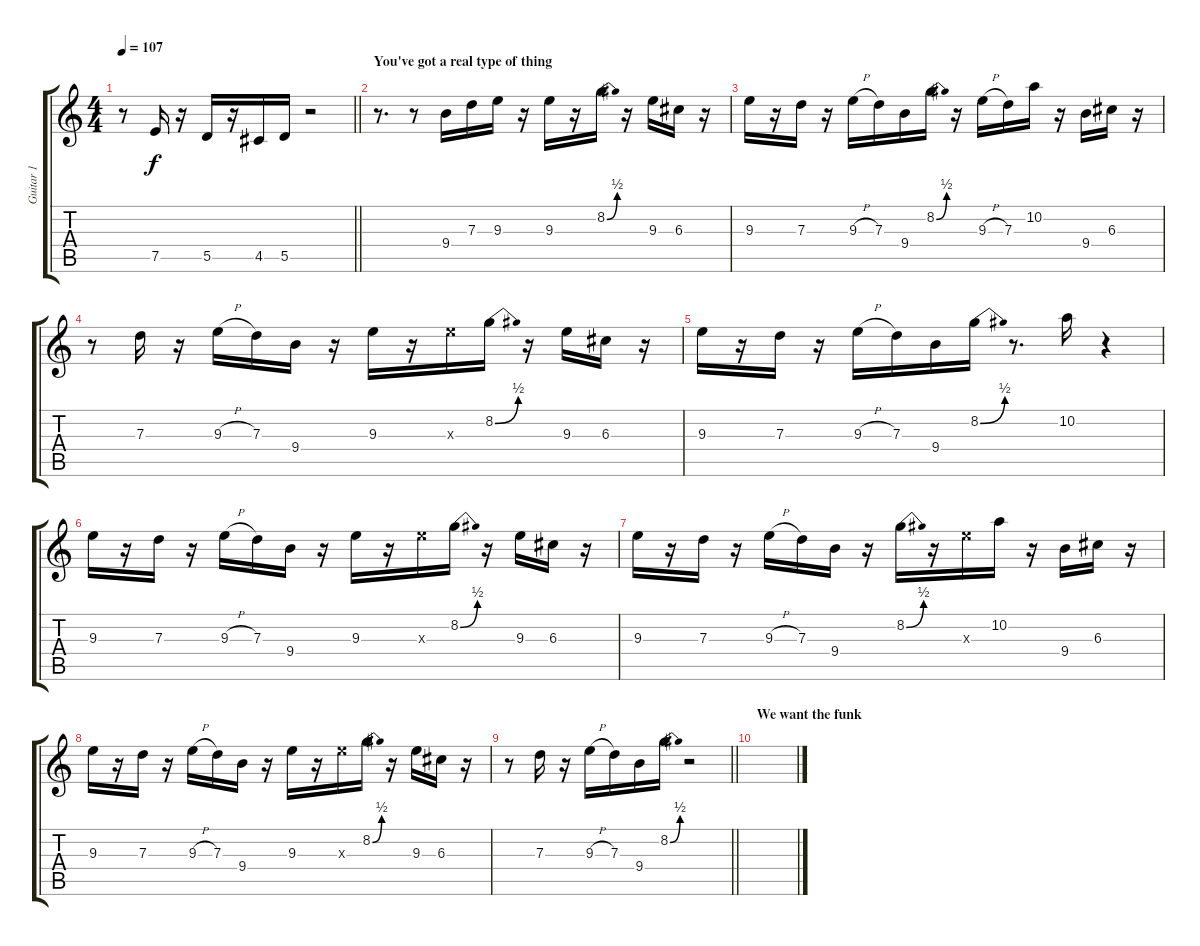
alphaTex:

\track ("Guitar 1" "Guitar 1") {instrument electricguitarclean}
\staff {score tabs}
\tuning (E4 B3 G3 D3 A2 E2) {hide}
\ts (4 4)
\tempo 107
\clef g2
\barLineRight lightlight
\ks c
r.8{dy f} 7.5.16 r.16 5.5.16 r.16 4.5.16 5.5.16 r.2 |
\section ("" "You've got a real type of thing")
r.8{d} r.8 9.4.16 7.3.16 9.3.16 r.16 9.3.16 r.16 8.2{be (bend 0 0 60 2)}.16 r.16 9.3.16 6.3.16 r.16 |
9.3.16 r.16 7.3.16 r.16 9.3{h}.16 7.3.16 9.4.16 8.2{be (bend 0 0 60 2)}.16 r.16 9.3{h}.16 7.3.16 10.2.16 r.16 9.4.16 6.3.16 r.16 |
r.8 7.3.16 r.16 9.3{h}.16 7.3.16 9.4.16 r.16 9.3.16 r.16 9.3{x}.16 8.2{be (bend 0 0 60 2)}.16 r.16 9.3.16 6.3.16 r.16 |
9.3.16 r.16 7.3.16 r.16 9.3{h}.16 7.3.16 9.4.16 8.2{be (bend 0 0 60 2)}.16 r.8{d} 10.2.16 r.4 |
9.3.16 r.16 7.3.16 r.16 9.3{h}.16 7.3.16 9.4.16 r.16 9.3.16 r.16 9.3{x}.16 8.2{be (bend 0 0 60 2)}.16 r.16 9.3.16 6.3.16 r.16 |
9.3.16 r.16 7.3.16 r.16 9.3{h}.16 7.3.16 9.4.16 r.16 8.2{be (bend 0 0 60 2)}.16 r.16 9.3{x}.16 10.2.16 r.16 9.4.16 6.3.16 r.16 |
9.3.16 r.16 7.3.16 r.16 9.3{h}.16 7.3.16 9.4.16 r.16 9.3.16 r.16 9.3{x}.16 8.2{be (bend 0 0 60 2)}.16 r.16 9.3.16 6.3.16 r.16 |
\barLineRight lightlight
r.8 7.3.16 r.16 9.3{h}.16 7.3.16 9.4.16 8.2{be (bend 0 0 60 2)}.16 r.2 |
\section ("" "We want the funk")
